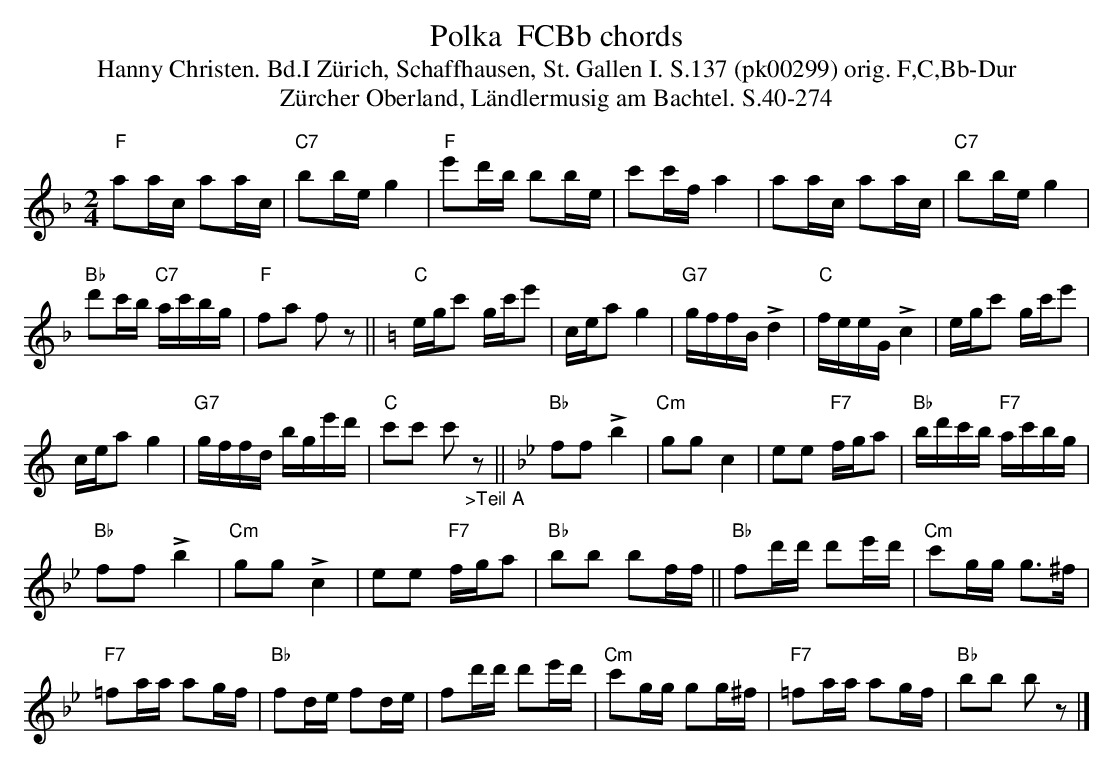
X:1
T: Polka  FCBb chords
T:Hanny Christen. Bd.I Z\"urich, Schaffhausen, St. Gallen I. S.137 (pk00299) orig. F,C,Bb-Dur
T: Z\"urcher Oberland, L\"andlermusig am Bachtel. S.40-274
M:2/4
L:1/16
K:F %%MIDI gchordon
"F"a2ac a2ac | "C7"b2be g4 | "F"e'2d'b b2be | c'2c'f a4 |  a2ac a2ac | "C7"b2beg4 |
"Bb"d'2c'b "C7"ac'bg | "F"f2a2 f2z2 || [K:C] "C"egc'2 gc'e'2 | cea2g4 | "G7"gffB !>!d4 | "C"feeG !>!c4 | egc'2 gc'e'2 |
cea2g4 | "G7"gffd bge'd' | "C"c'2c'2 c'2"_>Teil A"z2 || [K:Bb] "Bb"f2f2 !>!b4 | "Cm"g2g2c4 | e2e2 "F7"fga2 | "Bb"bd'c'b "F7"ac'bg |
"Bb"f2f2 !>!b4 | "Cm"g2g2 !>!c4 | e2e2 "F7"fga2 | "Bb"b2b2 b2ff || "Bb"f2d'd' d'2e'd' | "Cm"c'2gg g3^f |
"F7"=f2aa a2gf | "Bb"f2de f2de | f2d'd' d'2e'd' | "Cm"c'2gg g2g^f | "F7"=f2aa a2gf | "Bb"b2b2 b2z2 |]
